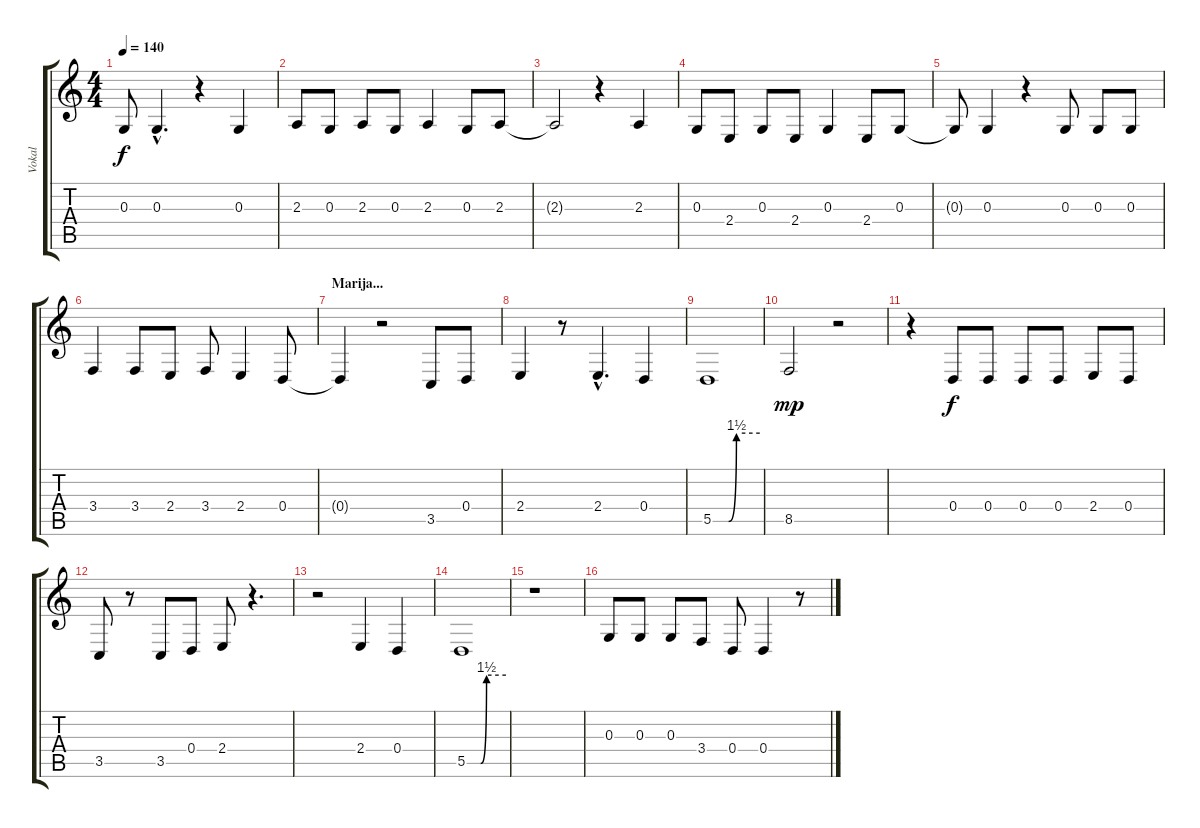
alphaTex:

\track ("Vokal" "Vokal") {instrument trumpet}
\staff {score tabs}
\tuning (E4 B3 G3 D3 A2 E2) {hide}
\ts (4 4)
\tempo 140
\clef g2
\ks c
0.3{t}.8{dy f} 0.3{hac}.4{d} r.4 0.3.4 |
2.3.8 0.3.8 2.3.8 0.3.8 2.3.4 0.3.8 2.3.8 |
2.3{t}.2 r.4 2.3.4 |
0.3.8 2.4.8 0.3.8 2.4.8 0.3.4 2.4.8 0.3.8 |
0.3{t}.8 0.3.4 r.4 0.3.8 0.3.8 0.3.8 |
3.4.4 3.4.8 2.4.8 3.4.8 2.4.4 0.4.8 |
\section ("" "Marija...")
0.4{t}.4 r.2 3.5.8 0.4.8 |
2.4.4 r.8 2.4{hac}.4{d} 0.4.4 |
5.5{be (custom 0 0 20 0 30 6 60 6)}.1 |
8.5.2{dy mp} r.2 |
r.4 0.4.8{dy f} 0.4.8 0.4.8 0.4.8 2.4.8 0.4.8 |
3.5.8 r.8 3.5.8 0.4.8 2.4.8 r.4{d} |
r.2 2.4.4 0.4.4 |
5.5{be (custom 0 0 21 0 30 6 60 6)}.1 |
r.1 |
0.3.8 0.3.8 0.3.8 3.4.8 0.4.8 0.4.4 r.8
